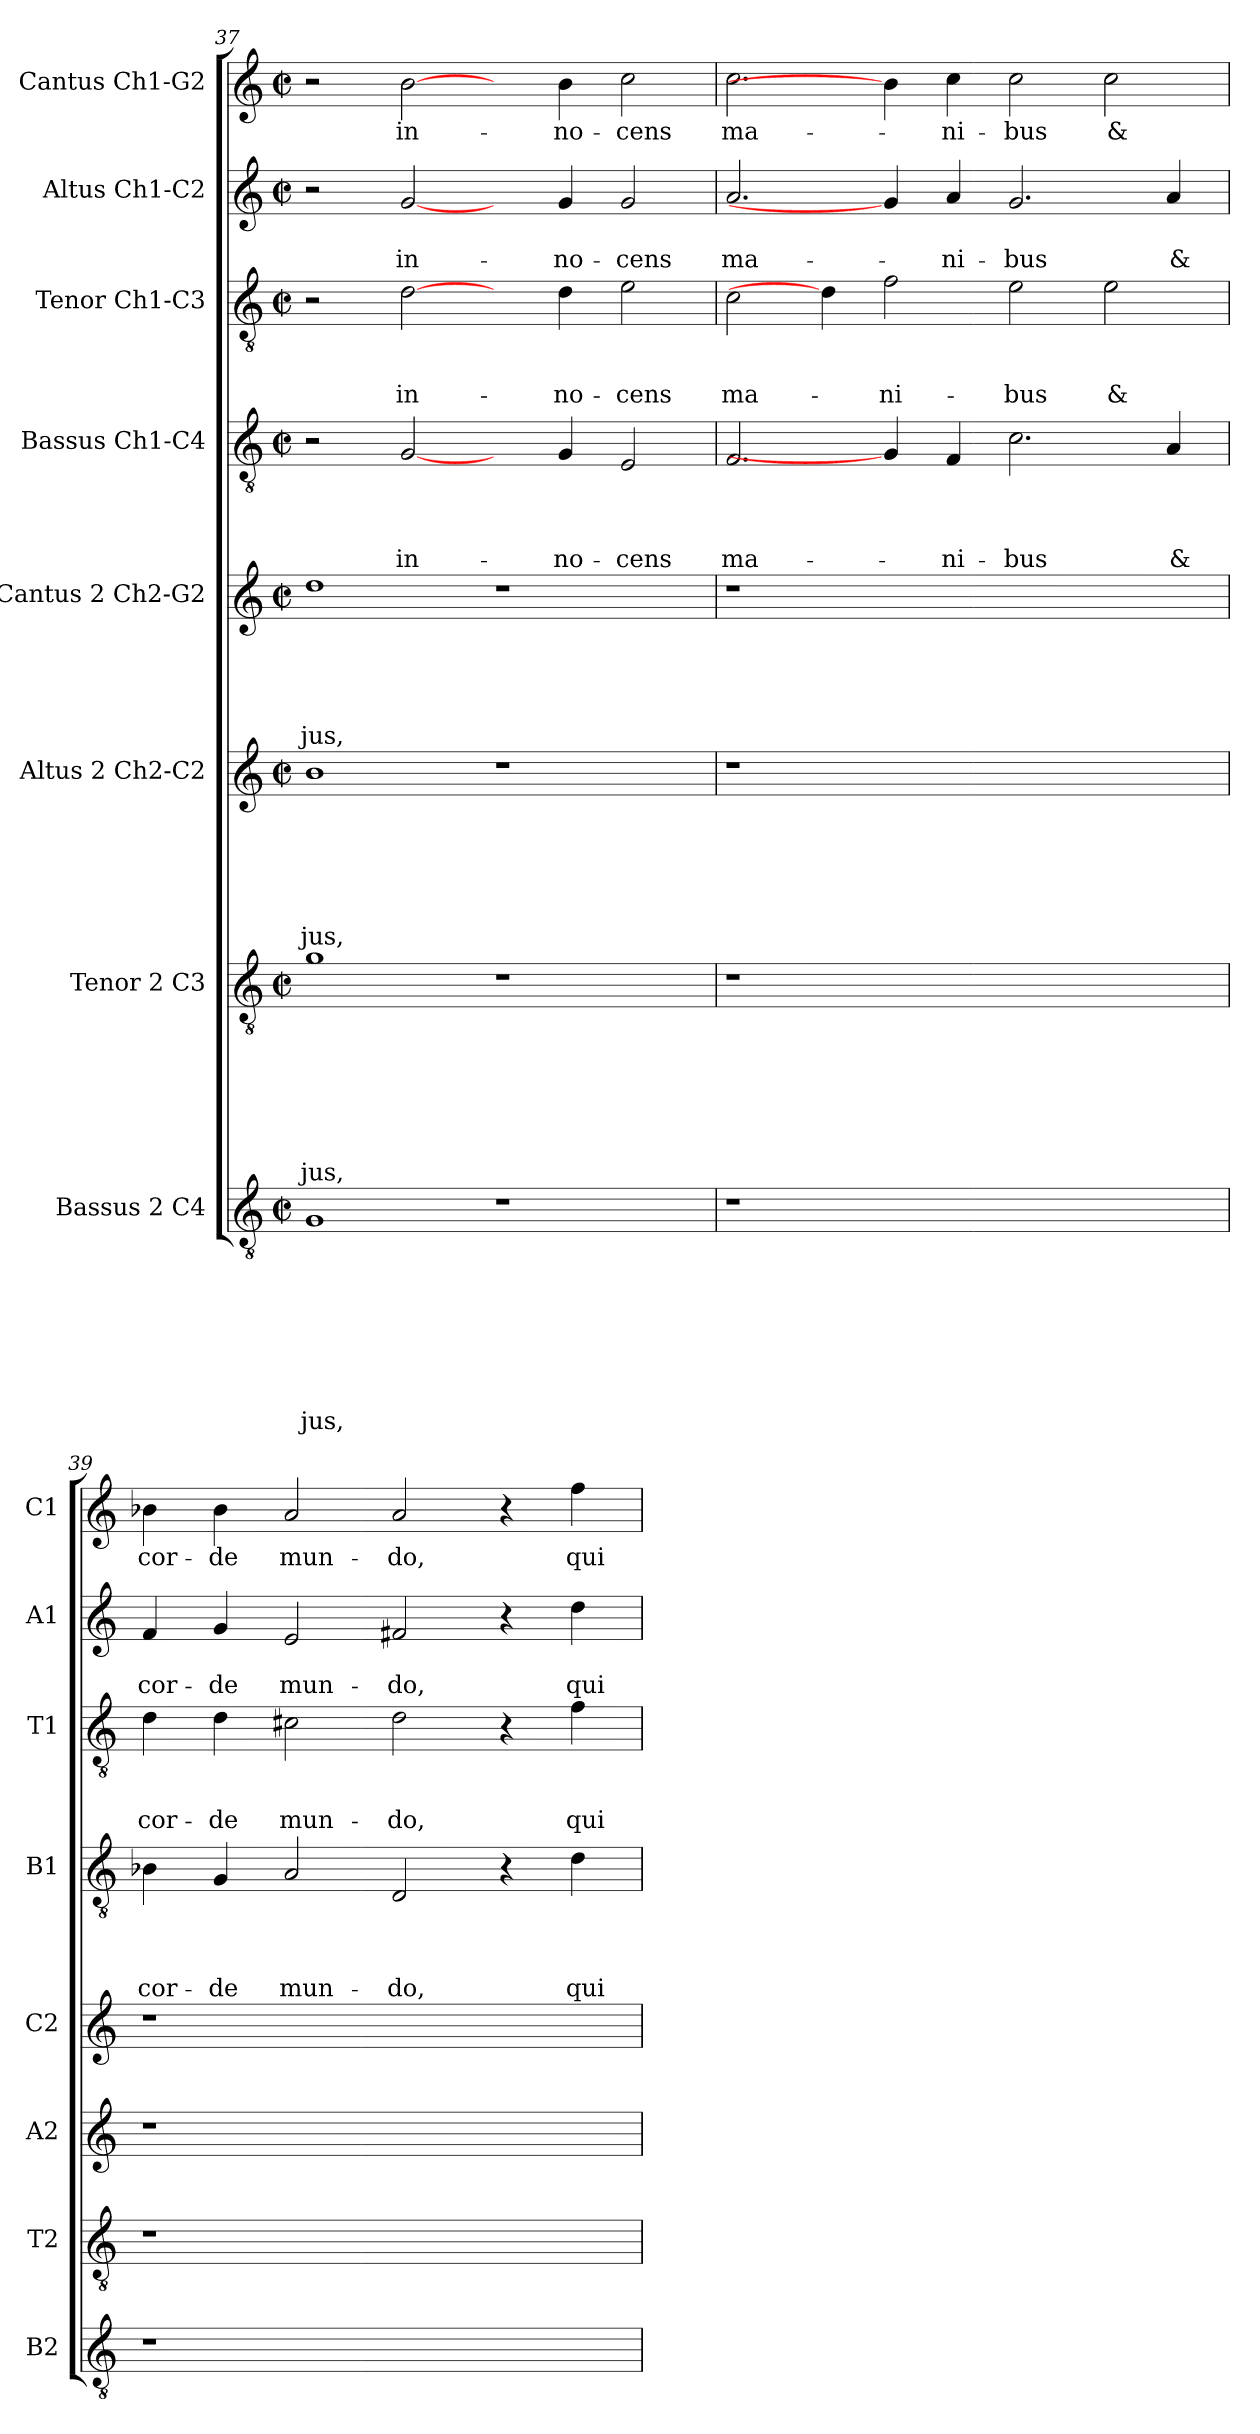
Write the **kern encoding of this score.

**kern	**text	**text	**text	**text	**text	**text	**text	**text	**kern	**text	**text	**text	**text	**text	**text	**text	**kern	**text	**text	**text	**text	**text	**text	**kern	**text	**text	**text	**text	**text	**kern	**text	**text	**text	**text	**kern	**text	**text	**text	**kern	**text	**text	**kern	**text
*part8	*part8	*part8	*part8	*part8	*part8	*part8	*part8	*part8	*part7	*part7	*part7	*part7	*part7	*part7	*part7	*part7	*part6	*part6	*part6	*part6	*part6	*part6	*part6	*part5	*part5	*part5	*part5	*part5	*part5	*part4	*part4	*part4	*part4	*part4	*part3	*part3	*part3	*part3	*part2	*part2	*part2	*part1	*part1
*staff8	*staff8	*staff8	*staff8	*staff8	*staff8	*staff8	*staff8	*staff8	*staff7	*staff7	*staff7	*staff7	*staff7	*staff7	*staff7	*staff7	*staff6	*staff6	*staff6	*staff6	*staff6	*staff6	*staff6	*staff5	*staff5	*staff5	*staff5	*staff5	*staff5	*staff4	*staff4	*staff4	*staff4	*staff4	*staff3	*staff3	*staff3	*staff3	*staff2	*staff2	*staff2	*staff1	*staff1
*I"Bassus 2 C4	*	*	*	*	*	*	*	*	*I"Tenor 2 C3	*	*	*	*	*	*	*	*I"Altus 2 Ch2-C2	*	*	*	*	*	*	*I"Cantus 2  Ch2-G2	*	*	*	*	*	*I"Bassus  Ch1-C4	*	*	*	*	*I"Tenor Ch1-C3	*	*	*	*I"Altus  Ch1-C2	*	*	*I"Cantus Ch1-G2	*
*I'B2	*	*	*	*	*	*	*	*	*I'T2	*	*	*	*	*	*	*	*I'A2	*	*	*	*	*	*	*I'C2	*	*	*	*	*	*I'B1	*	*	*	*	*I'T1	*	*	*	*I'A1	*	*	*I'C1	*
*clefGv2	*	*	*	*	*	*	*	*	*clefGv2	*	*	*	*	*	*	*	*clefG2	*	*	*	*	*	*	*clefG2	*	*	*	*	*	*clefGv2	*	*	*	*	*clefGv2	*	*	*	*clefG2	*	*	*clefG2	*
*k[]	*	*	*	*	*	*	*	*	*k[]	*	*	*	*	*	*	*	*k[]	*	*	*	*	*	*	*k[]	*	*	*	*	*	*k[]	*	*	*	*	*k[]	*	*	*	*k[]	*	*	*k[]	*
*C:	*	*	*	*	*	*	*	*	*C:	*	*	*	*	*	*	*	*C:	*	*	*	*	*	*	*C:	*	*	*	*	*	*C:	*	*	*	*	*C:	*	*	*	*C:	*	*	*C:	*
*M2/2	*	*	*	*	*	*	*	*	*M2/2	*	*	*	*	*	*	*	*M2/2	*	*	*	*	*	*	*M2/2	*	*	*	*	*	*M2/2	*	*	*	*	*M2/2	*	*	*	*M2/2	*	*	*M2/2	*
*met(c|)	*	*	*	*	*	*	*	*	*met(c|)	*	*	*	*	*	*	*	*met(c|)	*	*	*	*	*	*	*met(c|)	*	*	*	*	*	*met(c|)	*	*	*	*	*met(c|)	*	*	*	*met(c|)	*	*	*met(c|)	*
=37	=37	=37	=37	=37	=37	=37	=37	=37	=37	=37	=37	=37	=37	=37	=37	=37	=37	=37	=37	=37	=37	=37	=37	=37	=37	=37	=37	=37	=37	=37	=37	=37	=37	=37	=37	=37	=37	=37	=37	=37	=37	=37	=37
!	!	!	!	!	!	!	!	!LO:LY:b	!	!	!	!	!	!	!	!LO:LY:b	!	!	!	!	!	!	!LO:LY:b	!	!	!	!	!	!LO:LY:b	!	!	!	!	!	!	!	!	!	!	!	!	!	!
1G	.	.	.	.	.	.	.	-jus,	1g	.	.	.	.	.	.	-jus,	1b	.	.	.	.	.	-jus,	1dd	.	.	.	.	-jus,	2r	.	.	.	.	2r	.	.	.	2r	.	.	2r	.
!	!	!	!	!	!	!	!	!	!	!	!	!	!	!	!	!	!	!	!	!	!	!	!	!	!	!	!	!	!	!	!	!	!	!LO:LY:b	!	!	!	!LO:LY:b	!	!	!LO:LY:b	!	!LO:LY:b
.	.	.	.	.	.	.	.	.	.	.	.	.	.	.	.	.	.	.	.	.	.	.	.	.	.	.	.	.	.	[2G/	.	.	.	in-	[2d\	.	.	in-	[2g/	.	in-	[2b\	in-
1r	.	.	.	.	.	.	.	.	1r	.	.	.	.	.	.	.	1r	.	.	.	.	.	.	1r	.	.	.	.	.	4ryy	.	.	.	.	4ryy	.	.	.	4ryy	.	.	4ryy	.
!	!	!	!	!	!	!	!	!	!	!	!	!	!	!	!	!	!	!	!	!	!	!	!	!	!	!	!	!	!	!	!	!	!	!LO:LY:b	!	!	!	!LO:LY:b	!	!	!LO:LY:b	!	!LO:LY:b
.	.	.	.	.	.	.	.	.	.	.	.	.	.	.	.	.	.	.	.	.	.	.	.	.	.	.	.	.	.	4G/	.	.	.	-no-	4d\	.	.	-no-	4g/	.	-no-	4b\	-no-
!	!	!	!	!	!	!	!	!	!	!	!	!	!	!	!	!	!	!	!	!	!	!	!	!	!	!	!	!	!	!	!	!	!	!LO:LY:b	!	!	!	!LO:LY:b	!	!	!LO:LY:b	!	!LO:LY:b
.	.	.	.	.	.	.	.	.	.	.	.	.	.	.	.	.	.	.	.	.	.	.	.	.	.	.	.	.	.	2E/	.	.	.	-cens	2e\	.	.	-cens	2g/	.	-cens	2cc\	-cens
=38	=38	=38	=38	=38	=38	=38	=38	=38	=38	=38	=38	=38	=38	=38	=38	=38	=38	=38	=38	=38	=38	=38	=38	=38	=38	=38	=38	=38	=38	=38	=38	=38	=38	=38	=38	=38	=38	=38	=38	=38	=38	=38	=38
!	!	!	!	!	!	!	!	!	!	!	!	!	!	!	!	!	!	!	!	!	!	!	!	!	!	!	!	!	!	!	!	!	!	!LO:LY:b	!	!	!	!LO:LY:b	!	!	!LO:LY:b	!	!LO:LY:b
1r	.	.	.	.	.	.	.	.	1r	.	.	.	.	.	.	.	1r	.	.	.	.	.	.	1r	.	.	.	.	.	2.F/	.	.	.	ma-	2c\	.	.	ma-	2.a/	.	ma-	2.cc\	ma-
.	.	.	.	.	.	.	.	.	.	.	.	.	.	.	.	.	.	.	.	.	.	.	.	.	.	.	.	.	.	.	.	.	.	.	4d\]	.	.	.	.	.	.	.	.
!	!	!	!	!	!	!	!	!	!	!	!	!	!	!	!	!	!	!	!	!	!	!	!	!	!	!	!	!	!	!	!	!	!	!	!	!	!	!LO:LY:b	!	!	!	!	!
.	.	.	.	.	.	.	.	.	.	.	.	.	.	.	.	.	.	.	.	.	.	.	.	.	.	.	.	.	.	4G/]	.	.	.	.	2f\	.	.	-ni-	4g/]	.	.	4b\]	.
!	!	!	!	!	!	!	!	!	!	!	!	!	!	!	!	!	!	!	!	!	!	!	!	!	!	!	!	!	!	!	!	!	!	!LO:LY:b	!	!	!	!	!	!	!LO:LY:b	!	!LO:LY:b
1ryy	.	.	.	.	.	.	.	.	1ryy	.	.	.	.	.	.	.	1ryy	.	.	.	.	.	.	1ryy	.	.	.	.	.	4F/	.	.	.	-ni-	.	.	.	.	4a/	.	-ni-	4cc\	-ni-
!	!	!	!	!	!	!	!	!	!	!	!	!	!	!	!	!	!	!	!	!	!	!	!	!	!	!	!	!	!	!	!	!	!	!LO:LY:b	!	!	!	!LO:LY:b	!	!	!LO:LY:b	!	!LO:LY:b
.	.	.	.	.	.	.	.	.	.	.	.	.	.	.	.	.	.	.	.	.	.	.	.	.	.	.	.	.	.	2.c\	.	.	.	-bus	2e\	.	.	-bus	2.g/	.	-bus	2cc\	-bus
!	!	!	!	!	!	!	!	!	!	!	!	!	!	!	!	!	!	!	!	!	!	!	!	!	!	!	!	!	!	!	!	!	!	!	!	!	!	!LO:LY:b	!	!	!	!	!LO:LY:b
.	.	.	.	.	.	.	.	.	.	.	.	.	.	.	.	.	.	.	.	.	.	.	.	.	.	.	.	.	.	.	.	.	.	.	2e\	.	.	&	.	.	.	2cc\	&
!	!	!	!	!	!	!	!	!	!	!	!	!	!	!	!	!	!	!	!	!	!	!	!	!	!	!	!	!	!	!	!	!	!	!LO:LY:b	!	!	!	!	!	!	!LO:LY:b	!	!
4ryy	.	.	.	.	.	.	.	.	4ryy	.	.	.	.	.	.	.	4ryy	.	.	.	.	.	.	4ryy	.	.	.	.	.	4A/	.	.	.	&	.	.	.	.	4a/	.	&	.	.
=39	=39	=39	=39	=39	=39	=39	=39	=39	=39	=39	=39	=39	=39	=39	=39	=39	=39	=39	=39	=39	=39	=39	=39	=39	=39	=39	=39	=39	=39	=39	=39	=39	=39	=39	=39	=39	=39	=39	=39	=39	=39	=39	=39
!	!	!	!	!	!	!	!	!	!	!	!	!	!	!	!	!	!	!	!	!	!	!	!	!	!	!	!	!	!	!	!	!	!	!LO:LY:b	!	!	!	!LO:LY:b	!	!	!LO:LY:b	!	!LO:LY:b
1r	.	.	.	.	.	.	.	.	1r	.	.	.	.	.	.	.	1r	.	.	.	.	.	.	1r	.	.	.	.	.	4B-X\	.	.	.	cor-	4d\	.	.	cor-	4f/	.	cor-	4b-X\	cor-
!	!	!	!	!	!	!	!	!	!	!	!	!	!	!	!	!	!	!	!	!	!	!	!	!	!	!	!	!	!	!	!	!	!	!LO:LY:b	!	!	!	!LO:LY:b	!	!	!LO:LY:b	!	!LO:LY:b
.	.	.	.	.	.	.	.	.	.	.	.	.	.	.	.	.	.	.	.	.	.	.	.	.	.	.	.	.	.	4G/	.	.	.	-de	4d\	.	.	-de	4g/	.	-de	4b-\	-de
!	!	!	!	!	!	!	!	!	!	!	!	!	!	!	!	!	!	!	!	!	!	!	!	!	!	!	!	!	!	!	!	!	!	!LO:LY:b	!	!	!	!LO:LY:b	!	!	!LO:LY:b	!	!LO:LY:b
.	.	.	.	.	.	.	.	.	.	.	.	.	.	.	.	.	.	.	.	.	.	.	.	.	.	.	.	.	.	2A/	.	.	.	mun-	2c#X\	.	.	mun-	2e/	.	mun-	2a/	mun-
!	!	!	!	!	!	!	!	!	!	!	!	!	!	!	!	!	!	!	!	!	!	!	!	!	!	!	!	!	!	!	!	!	!	!LO:LY:b	!	!	!	!LO:LY:b	!	!	!LO:LY:b	!	!LO:LY:b
1ryy	.	.	.	.	.	.	.	.	1ryy	.	.	.	.	.	.	.	1ryy	.	.	.	.	.	.	1ryy	.	.	.	.	.	2D/	.	.	.	-do,	2d\	.	.	-do,	2f#X/	.	-do,	2a/	-do,
.	.	.	.	.	.	.	.	.	.	.	.	.	.	.	.	.	.	.	.	.	.	.	.	.	.	.	.	.	.	4r	.	.	.	.	4r	.	.	.	4r	.	.	4r	.
!	!	!	!	!	!	!	!	!	!	!	!	!	!	!	!	!	!	!	!	!	!	!	!	!	!	!	!	!	!	!	!	!	!	!LO:LY:b	!	!	!	!LO:LY:b	!	!	!LO:LY:b	!	!LO:LY:b
.	.	.	.	.	.	.	.	.	.	.	.	.	.	.	.	.	.	.	.	.	.	.	.	.	.	.	.	.	.	4d\	.	.	.	qui	4f\	.	.	qui	4dd\	.	qui	4ff\	qui
=	=	=	=	=	=	=	=	=	=	=	=	=	=	=	=	=	=	=	=	=	=	=	=	=	=	=	=	=	=	=	=	=	=	=	=	=	=	=	=	=	=	=	=
*-	*-	*-	*-	*-	*-	*-	*-	*-	*-	*-	*-	*-	*-	*-	*-	*-	*-	*-	*-	*-	*-	*-	*-	*-	*-	*-	*-	*-	*-	*-	*-	*-	*-	*-	*-	*-	*-	*-	*-	*-	*-	*-	*-
